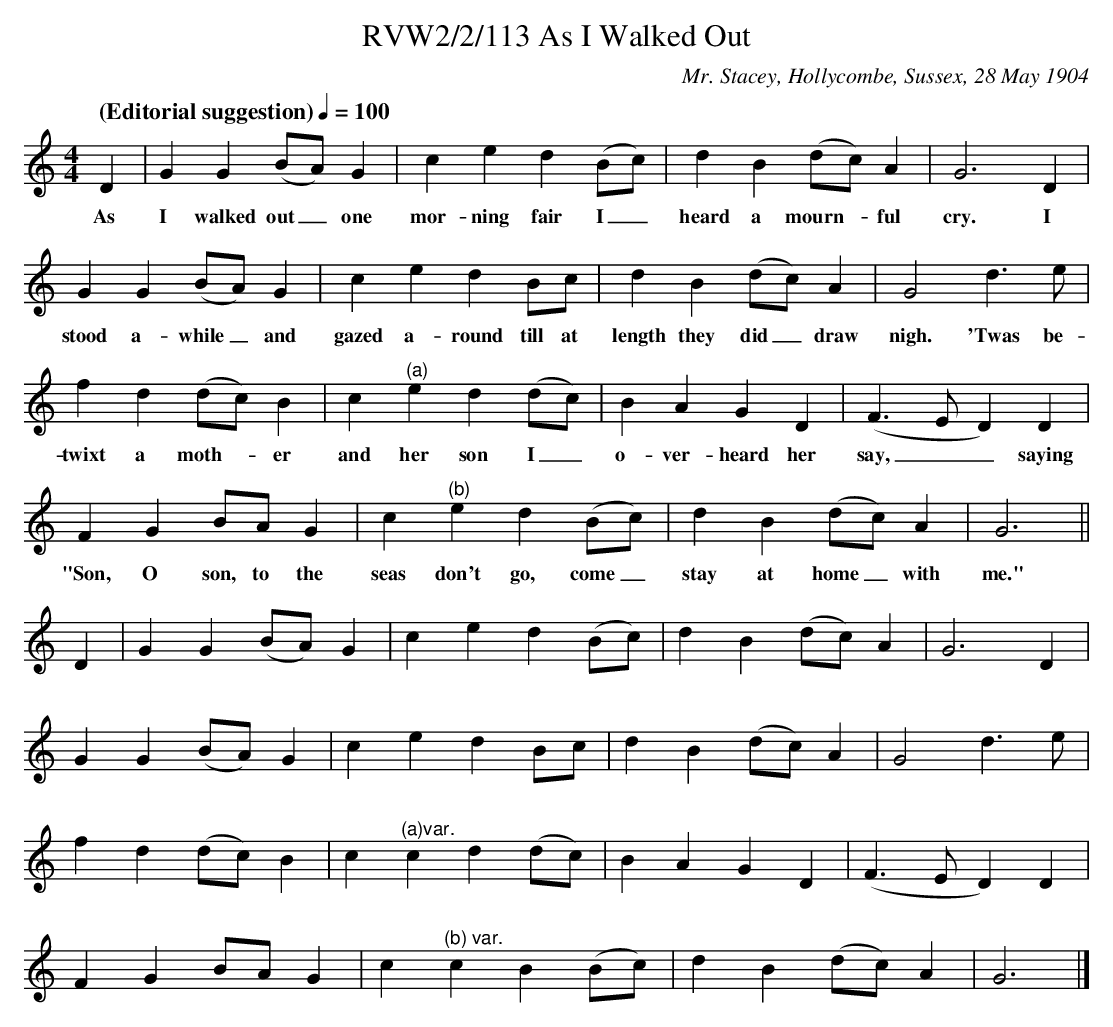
X:1
T:RVW2/2/113 As I Walked Out
C:Mr. Stacey, Hollycombe, Sussex, 28 May 1904
L:1/4
Q: "(Editorial suggestion)" 1/4=100
M:4/4
K:C
D | G G (B/2A/2) G | c e d (B/2c/2) | d B (d/2c/2) A | G3 D |
w: As I walked out_ one mor-ning fair I_ heard a mourn-*ful cry. I
G G (B/2A/2) G | c e d B/2c/2 | d B (d/2c/2) A | G2 d3/2e/2 |
w: stood a-while_ and gazed a-round till at length they did_ draw nigh. 'Twas be-
f d (d/2c/2) B | c "^(a)"e d (d/2c/2) | B A G D | (F3/2 E/2 D) D |
w: twixt a moth-*er and her son I_ o-ver-heard her say,__ saying
F G B/2A/2 G | c "^(b)"e d (B/2c/2) | d B (d/2c/2) A | G3 ||
w: "Son, O son, to the seas don't go, come_ stay at home_ with me."
D | G G (B/2A/2) G | c e d (B/2c/2) | d B (d/2c/2) A | G3 D |
G G (B/2A/2) G | c e d B/2c/2 | d B (d/2c/2) A | G2 d3/2e/2 |
f d (d/2c/2) B | c "^(a)var."c d (d/2c/2) | B A G D | (F3/2 E/2 D) D |
F G B/2A/2 G | c "^(b) var."c B (B/2c/2) | d B (d/2c/2) A | G3 |]
